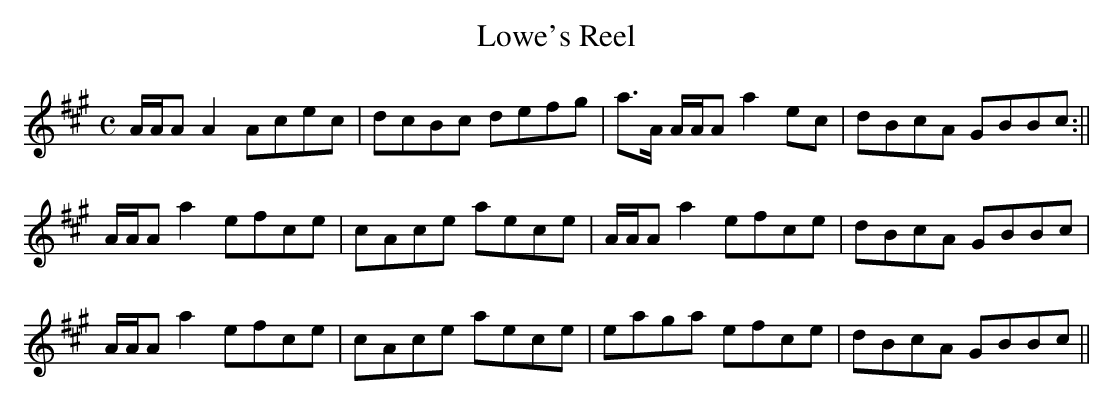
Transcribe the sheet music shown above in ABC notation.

X:1
T:Lowe's Reel
M:C
L:1/8
K:A
A/A/A A2 Acec | dcBc defg | a>A A/A/A a2 ec | dBcA GBBc :||
A/A/A a2 efce|cAce aece|A/A/A a2 efce|dBcA GBBc|
A/A/A a2 efce|cAce aece|eaga efce|dBcA GBBc||
